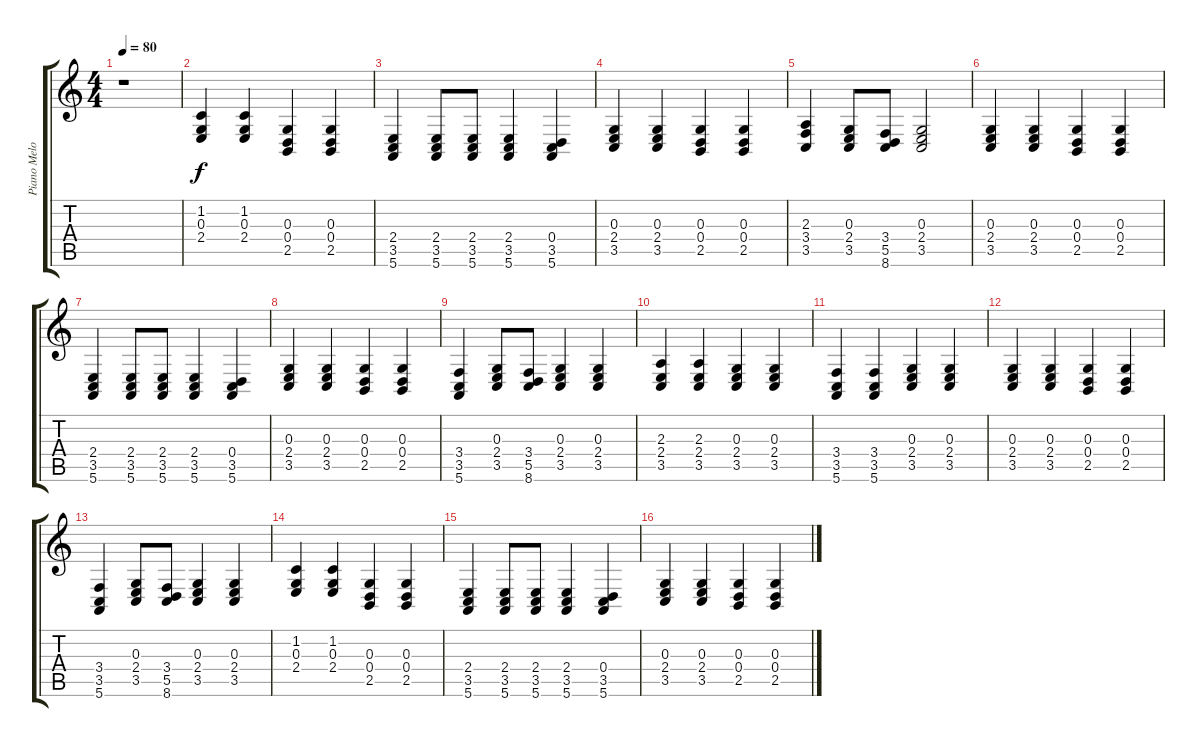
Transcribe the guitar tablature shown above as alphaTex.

\track ("Piano Melody" "Piano Melo") {instrument acousticgrandpiano}
\staff {score tabs}
\tuning (E4 B3 G3 D3 A2 E2) {hide}
\ts (4 4)
\tempo 80
\clef g2
\ks c
r.1{dy f} |
(1.2 0.3 2.4).4 (1.2 0.3 2.4).4 (0.3 0.4 2.5).4 (0.3 0.4 2.5).4 |
(2.4 3.5 5.6).4 (2.4 3.5 5.6).8 (2.4 3.5 5.6).8 (2.4 3.5 5.6).4 (0.4 3.5 5.6).4 |
(0.3 2.4 3.5).4 (0.3 2.4 3.5).4 (0.3 0.4 2.5).4 (0.3 0.4 2.5).4 |
(2.3 3.4 3.5).4 (0.3 2.4 3.5).8 (3.4 5.5 8.6).8 (0.3 2.4 3.5).2 |
(0.3 2.4 3.5).4 (0.3 2.4 3.5).4 (0.3 0.4 2.5).4 (0.3 0.4 2.5).4 |
(2.4 3.5 5.6).4 (2.4 3.5 5.6).8 (2.4 3.5 5.6).8 (2.4 3.5 5.6).4 (0.4 3.5 5.6).4 |
(0.3 2.4 3.5).4 (0.3 2.4 3.5).4 (0.3 0.4 2.5).4 (0.3 0.4 2.5).4 |
(3.4 3.5 5.6).4 (0.3 2.4 3.5).8 (3.4 5.5 8.6).8 (0.3 2.4 3.5).4 (0.3 2.4 3.5).4 |
(2.3 2.4 3.5).4 (2.3 2.4 3.5).4 (0.3 2.4 3.5).4 (0.3 2.4 3.5).4 |
(3.4 3.5 5.6).4 (3.4 3.5 5.6).4 (0.3 2.4 3.5).4 (0.3 2.4 3.5).4 |
(0.3 2.4 3.5).4 (0.3 2.4 3.5).4 (0.3 0.4 2.5).4 (0.3 0.4 2.5).4 |
(3.4 3.5 5.6).4 (0.3 2.4 3.5).8 (3.4 5.5 8.6).8 (0.3 2.4 3.5).4 (0.3 2.4 3.5).4 |
(1.2 0.3 2.4).4 (1.2 0.3 2.4).4 (0.3 0.4 2.5).4 (0.3 0.4 2.5).4 |
(2.4 3.5 5.6).4 (2.4 3.5 5.6).8 (2.4 3.5 5.6).8 (2.4 3.5 5.6).4 (0.4 3.5 5.6).4 |
(0.3 2.4 3.5).4 (0.3 2.4 3.5).4 (0.3 0.4 2.5).4 (0.3 0.4 2.5).4
